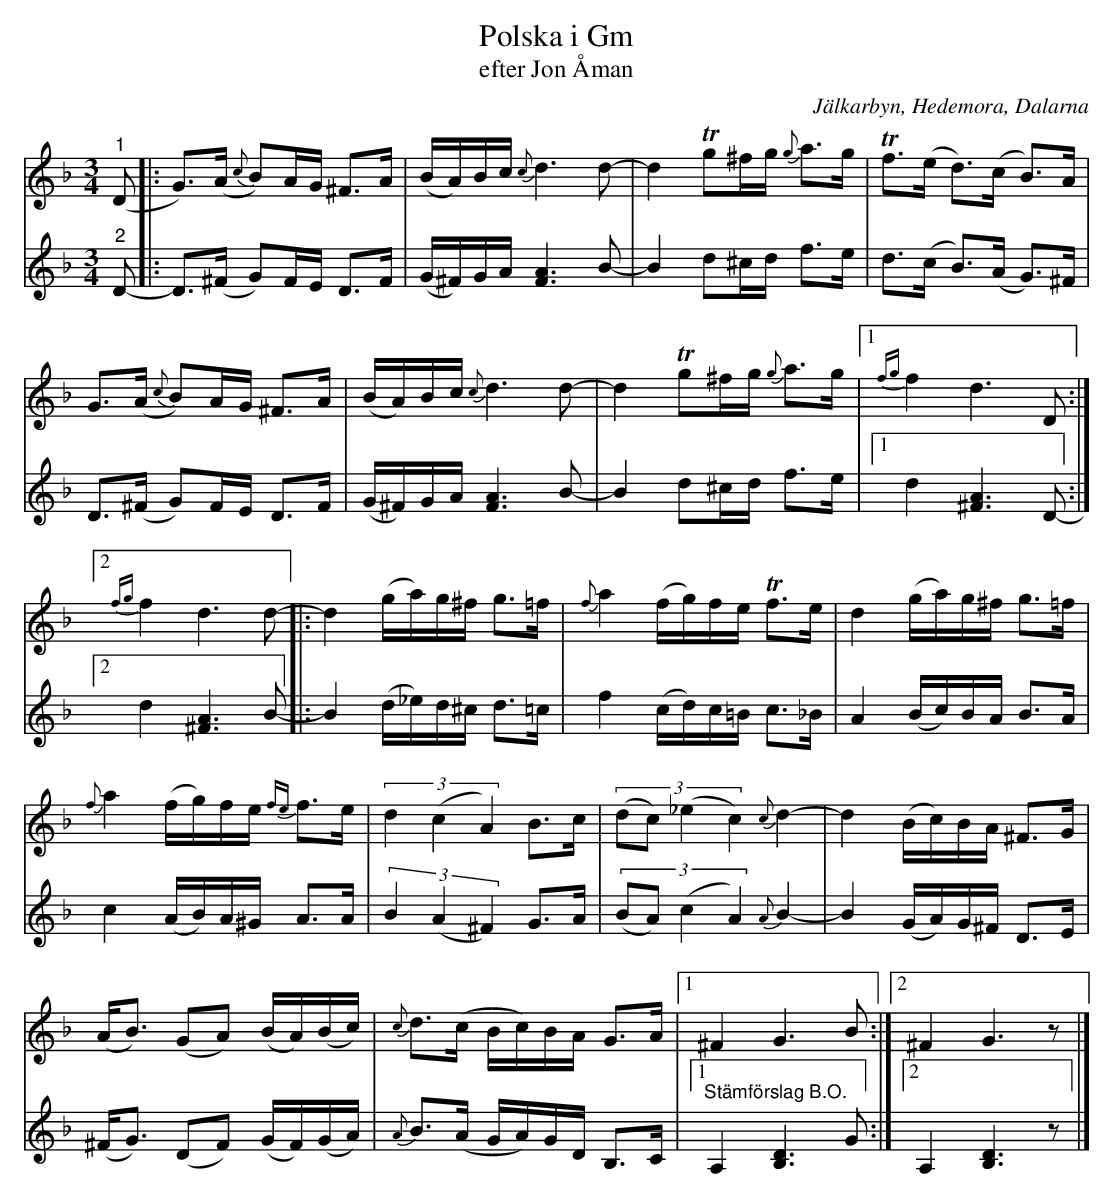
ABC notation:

X:1
T:Polska i Gm
T:efter Jon Åman
O:Jälkarbyn, Hedemora, Dalarna
L:1/8
M:3/4
K:Gm
V:1
[K:Dm] "^1" (D |: G>)(A{c} B)A/G/ ^F>A | (B/A/)B/c/{c} d3 d- | d2T g^f/g/{g} a>g | T f>(e d>)(c B>)A |
G>(A{c} B)A/G/ ^F>A | (B/A/)B/c/{c} d3 d- | d2T g^f/g/{g} a>g |1 {fg} f2 d3 D :|2
{fg} f2 d3 d- |: d2 (g/a/)g/^f/ g>=f |{f} a2 (f/g/)f/e/!trill! f>e | d2 (g/a/)g/^f/ g>=f |
{f} a2 (f/g/)f/e/{fe} f>e | (3d2 (c2 A2) B>c | (3:2:4(dc) (_e2 c2){c} d2- | d2 (B/c/)B/A/ ^F>G |
(A<B) (GA) (B/A/)(B/c/) |{c} d>(c B/c/)B/A/ G>A |1 ^F2 G3 B :|2 ^F2 G3 z |]
V:2
[K:Dm] "^2" D- |: D>(^F G)F/E/ D>F | (G/^F/)G/A/ [FA]3 B- | B2 d^c/d/ f>e | d>(c B>)(A G>)^F |
D>(^F G)F/E/ D>F | (G/^F/)G/A/ [FA]3 B- | B2 d^c/d/ f>e |1 d2 [^FA]3 D- :|2
d2 [^FA]3 B- |: B2 (d/_e/)d/^c/ d>=c | f2 (c/d/)c/=B/ c>_B | A2 (B/c/)B/A/ B>A |
c2 (A/B/)A/^G/ A>A | (3B2 (A2 ^F2) G>A | (3:2:4(BA) (c2 A2){A} B2- | B2 (G/A/)G/^F/ D>E |
(^F<G) (DF) (G/F/)(G/A/) | {A} B>(A G/A/)G/D/ B,>C |1 "^Stämförslag B.O." A,2 [B,D]3 G :|2 A,2 [B,D]3 z |]
